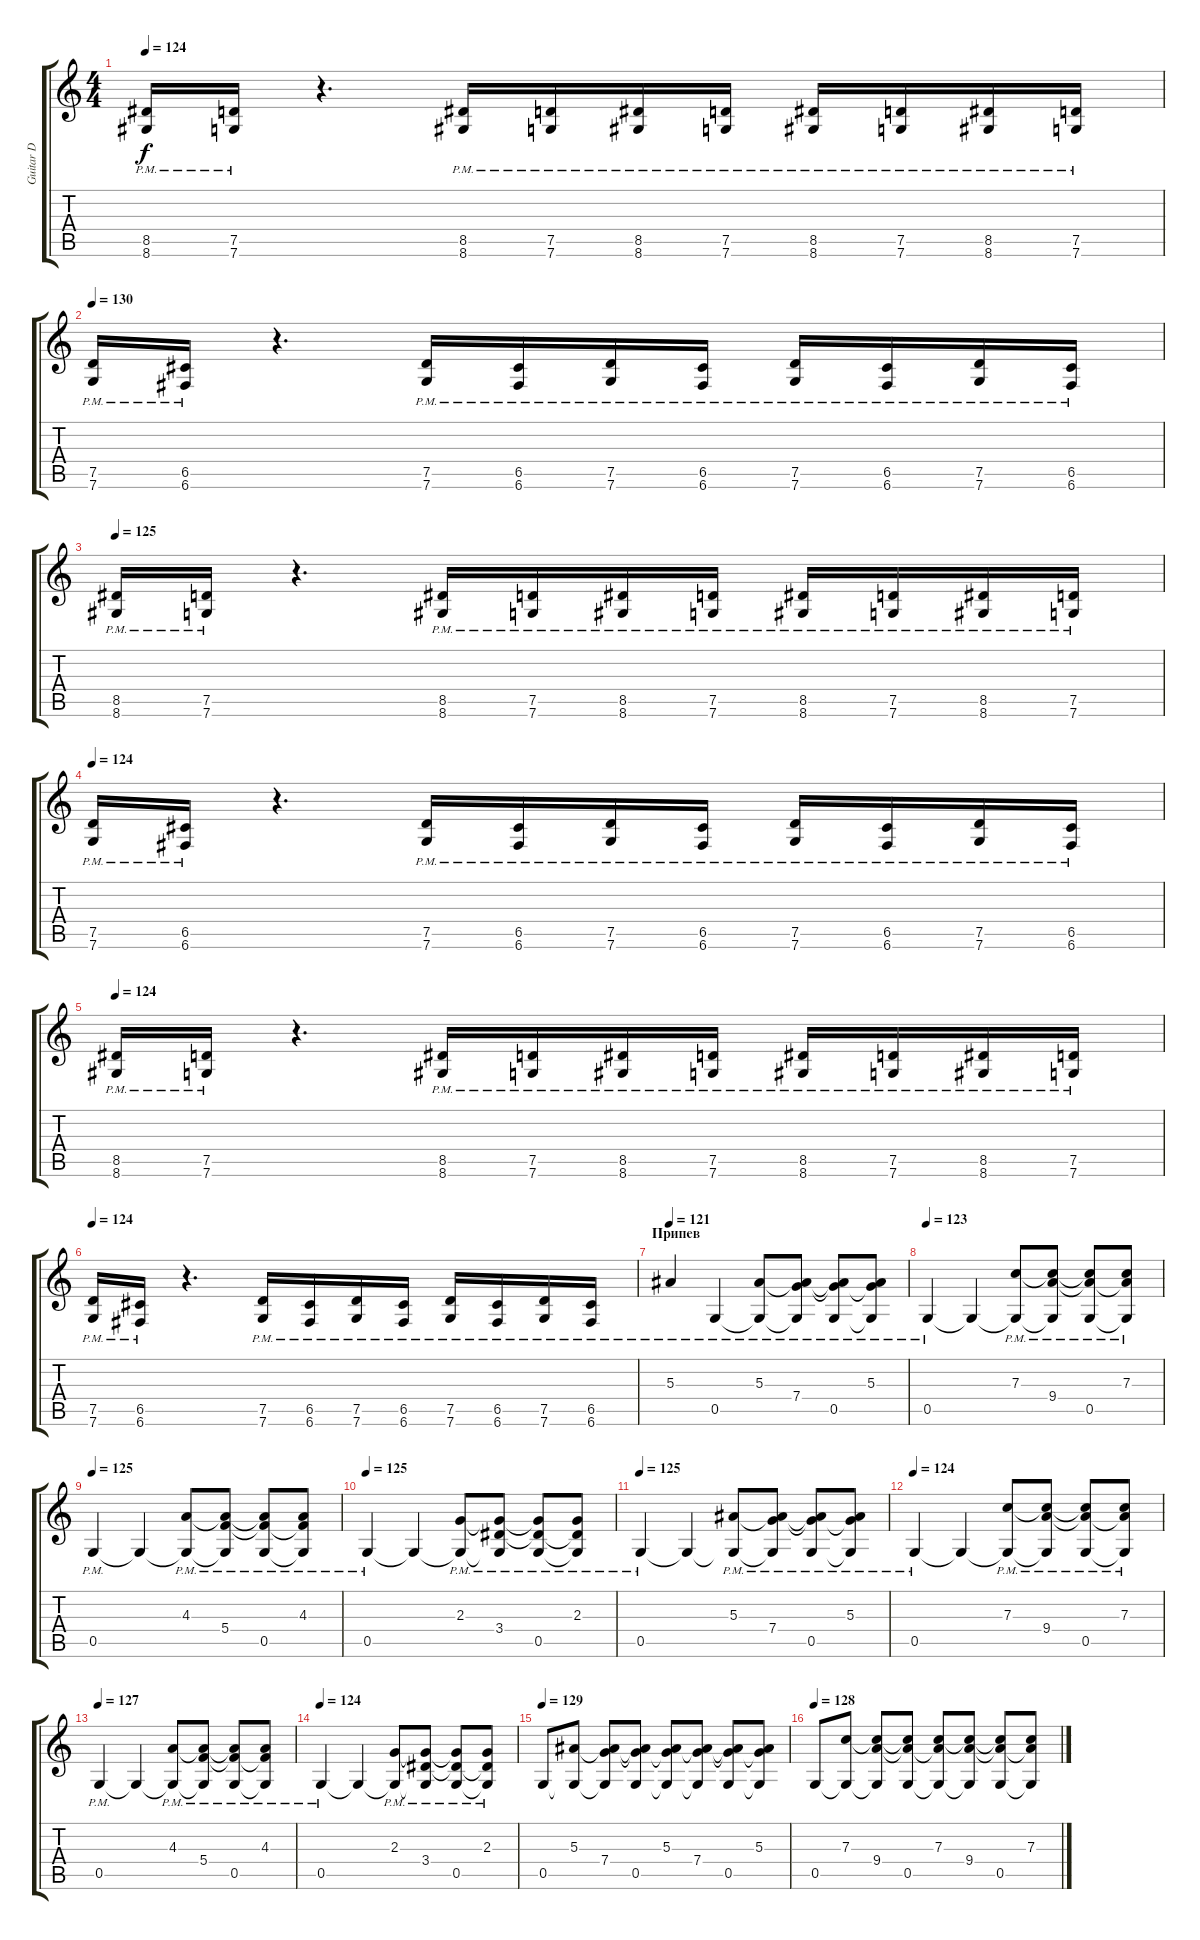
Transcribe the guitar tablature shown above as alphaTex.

\track ("Guitar D" "Guitar D") {instrument overdrivenguitar}
\staff {score tabs}
\tuning (D4 A3 F3 C3 G2 C2) {hide}
\ts (4 4)
\tempo 124
\clef g2
\ks c
(8.5{pm} 8.6{pm}).16{dy f} (7.5{pm} 7.6{pm}).16 r.4{d} (8.5{pm} 8.6{pm}).16 (7.5{pm} 7.6{pm}).16 (8.5{pm} 8.6{pm}).16 (7.5{pm} 7.6{pm}).16 (8.5{pm} 8.6{pm}).16 (7.5{pm} 7.6{pm}).16 (8.5{pm} 8.6{pm}).16 (7.5{pm} 7.6{pm}).16 |
\tempo 130
(7.5{pm} 7.6{pm}).16 (6.5{pm} 6.6{pm}).16 r.4{d} (7.5{pm} 7.6{pm}).16 (6.5{pm} 6.6{pm}).16 (7.5{pm} 7.6{pm}).16 (6.5{pm} 6.6{pm}).16 (7.5{pm} 7.6{pm}).16 (6.5{pm} 6.6{pm}).16 (7.5{pm} 7.6{pm}).16 (6.5{pm} 6.6{pm}).16 |
\tempo 125
(8.5{pm} 8.6{pm}).16 (7.5{pm} 7.6{pm}).16 r.4{d} (8.5{pm} 8.6{pm}).16 (7.5{pm} 7.6{pm}).16 (8.5{pm} 8.6{pm}).16 (7.5{pm} 7.6{pm}).16 (8.5{pm} 8.6{pm}).16 (7.5{pm} 7.6{pm}).16 (8.5{pm} 8.6{pm}).16 (7.5{pm} 7.6{pm}).16 |
\tempo 124
(7.5{pm} 7.6{pm}).16 (6.5{pm} 6.6{pm}).16 r.4{d} (7.5{pm} 7.6{pm}).16 (6.5{pm} 6.6{pm}).16 (7.5{pm} 7.6{pm}).16 (6.5{pm} 6.6{pm}).16 (7.5{pm} 7.6{pm}).16 (6.5{pm} 6.6{pm}).16 (7.5{pm} 7.6{pm}).16 (6.5{pm} 6.6{pm}).16 |
\tempo 124
(8.5{pm} 8.6{pm}).16 (7.5{pm} 7.6{pm}).16 r.4{d} (8.5{pm} 8.6{pm}).16 (7.5{pm} 7.6{pm}).16 (8.5{pm} 8.6{pm}).16 (7.5{pm} 7.6{pm}).16 (8.5{pm} 8.6{pm}).16 (7.5{pm} 7.6{pm}).16 (8.5{pm} 8.6{pm}).16 (7.5{pm} 7.6{pm}).16 |
\tempo 124
(7.5{pm} 7.6{pm}).16 (6.5{pm} 6.6{pm}).16 r.4{d} (7.5{pm} 7.6{pm}).16 (6.5{pm} 6.6{pm}).16 (7.5{pm} 7.6{pm}).16 (6.5{pm} 6.6{pm}).16 (7.5{pm} 7.6{pm}).16 (6.5{pm} 6.6{pm}).16 (7.5{pm} 7.6{pm}).16 (6.5{pm} 6.6{pm}).16 |
\section ("" "Припев")
\tempo 121
5.3{pm}.4 0.5{pm}.4 (5.3{pm} 0.5{t}).8 (5.3{t} 7.4{pm} 0.5{t}).8 (5.3{t} 7.4{t} 0.5{pm}).8 (5.3{pm} 7.4{t} 0.5{t}).8 |
\tempo 123
0.5{pm}.4 0.5{t}.4 (7.3{pm} 0.5{t}).8 (7.3{t} 9.4{pm} 0.5{t}).8 (7.3{t} 9.4{t} 0.5{pm}).8 (7.3{pm} 9.4{t} 0.5{t}).8 |
\tempo 125
0.5{pm}.4 0.5{t}.4 (4.3{pm} 0.5{t}).8 (4.3{t} 5.4{pm} 0.5{t}).8 (4.3{t} 5.4{t} 0.5{pm}).8 (4.3{pm} 5.4{t} 0.5{t}).8 |
\tempo 125
0.5{pm}.4 0.5{t}.4 (2.3{pm} 0.5{t}).8 (2.3{t} 3.4{pm} 0.5{t}).8 (2.3{t} 3.4{t} 0.5{pm}).8 (2.3{pm} 3.4{t} 0.5{t}).8 |
\tempo 125
0.5{pm}.4 0.5{t}.4 (5.3{pm} 0.5{t}).8 (5.3{t} 7.4{pm} 0.5{t}).8 (5.3{t} 7.4{t} 0.5{pm}).8 (5.3{pm} 7.4{t} 0.5{t}).8 |
\tempo 124
0.5{pm}.4 0.5{t}.4 (7.3{pm} 0.5{t}).8 (7.3{t} 9.4{pm} 0.5{t}).8 (7.3{t} 9.4{t} 0.5{pm}).8 (7.3{pm} 9.4{t} 0.5{t}).8 |
\tempo 127
0.5{pm}.4 0.5{t}.4 (4.3{pm} 0.5{t}).8 (4.3{t} 5.4{pm} 0.5{t}).8 (4.3{t} 5.4{t} 0.5{pm}).8 (4.3{pm} 5.4{t} 0.5{t}).8 |
\tempo 124
0.5{pm}.4 0.5{t}.4 (2.3{pm} 0.5{t}).8 (2.3{t} 3.4{pm} 0.5{t}).8 (2.3{t} 3.4{t} 0.5{pm}).8 (2.3{pm} 3.4{t} 0.5{t}).8 |
\tempo 129
0.5.8 (5.3 0.5{t}).8 (5.3{t} 7.4 0.5{t}).8 (5.3{t} 7.4{t} 0.5).8 (5.3 7.4{t} 0.5{t}).8 (5.3{t} 7.4 0.5{t}).8 (5.3{t} 7.4{t} 0.5).8 (5.3 7.4{t} 0.5{t}).8 |
\tempo 128
0.5.8 (7.3 0.5{t}).8 (7.3{t} 9.4 0.5{t}).8 (7.3{t} 9.4{t} 0.5).8 (7.3 9.4{t} 0.5{t}).8 (7.3{t} 9.4 0.5{t}).8 (7.3{t} 9.4{t} 0.5).8 (7.3 9.4{t} 0.5{t}).8
